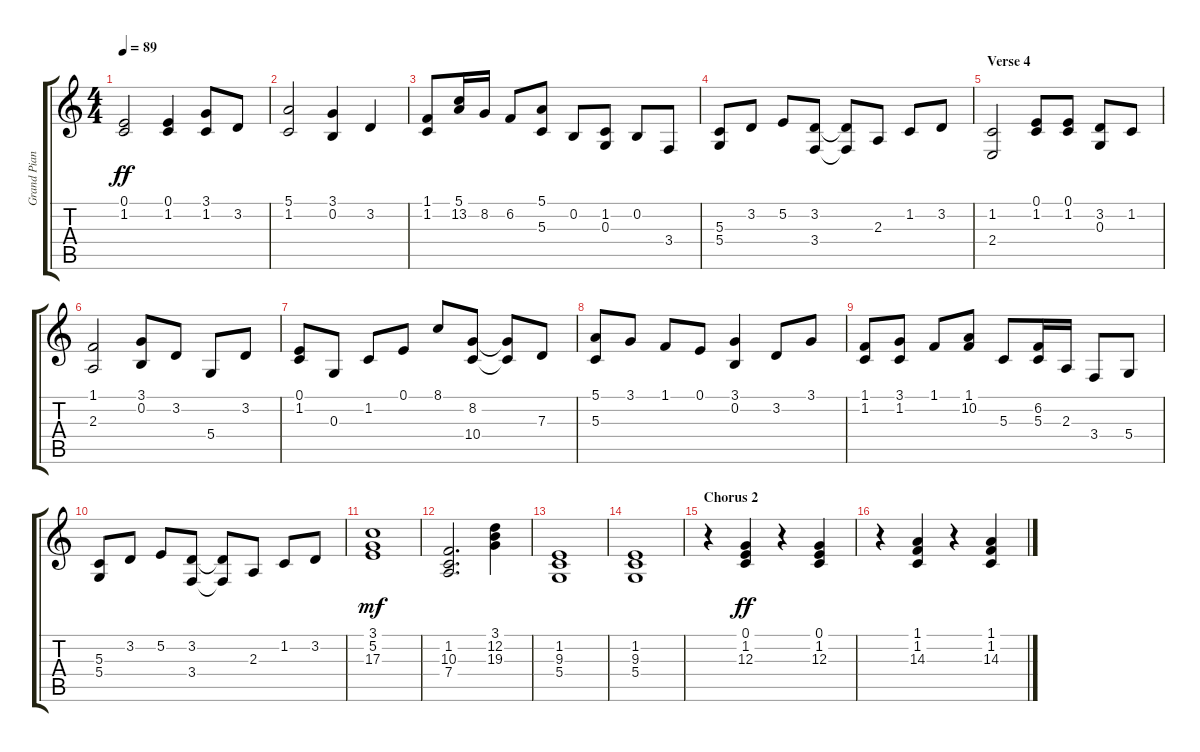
\track ("Grand Piano (Staff 1)" "Grand Pian") {instrument acousticgrandpiano}
\staff {score tabs}
\tuning (E4 B3 G3 D3 A2 E2) {hide}
\ts (4 4)
\tempo 89
\clef g2
\ks c
(0.1 1.2).2{dy ff} (0.1 1.2).4 (3.1 1.2).8 3.2.8 |
(5.1 1.2).2 (3.1 0.2).4 3.2.4 |
(1.1 1.2).8 (5.1 13.2).16 8.2.16 6.2.8 (5.1 5.3).8 0.2.8 (1.2 0.3).8 0.2.8 3.4.8 |
(5.3 5.4).8 3.2.8 5.2.8 (3.2 3.4).8 (3.2{t} 3.4{t}).8 2.3.8 1.2.8 3.2.8 |
\section ("" "Verse 4")
(1.2 2.4).2 (0.1 1.2).8 (0.1 1.2).8 (3.2 0.3).8 1.2.8 |
(1.1 2.3).2 (3.1 0.2).8 3.2.8 5.4.8 3.2.8 |
(0.1 1.2).8 0.3.8 1.2.8 0.1.8 8.1.8 (8.2 10.4).8 (8.2{t} 10.4{t}).8 7.3.8 |
(5.1 5.3).8 3.1.8 1.1.8 0.1.8 (3.1 0.2).4 3.2.8 3.1.8 |
(1.1 1.2).8 (3.1 1.2).8 1.1.8 (1.1 10.2).8 5.3.8 (6.2 5.3).16 2.3.16 3.4.8 5.4.8 |
(5.3 5.4).8 3.2.8 5.2.8 (3.2 3.4).8 (3.2{t} 3.4{t}).8 2.3.8 1.2.8 3.2.8 |
(3.1 5.2 17.3).1{dy mf} |
(1.2 10.3 7.4).2{d} (3.1 12.2 19.3).4 |
(1.2 9.3 5.4).1 |
(1.2 9.3 5.4).1 |
\section ("" "Chorus 2")
r.4 (0.1 1.2 12.3).4{dy ff} r.4 (0.1 1.2 12.3).4 |
r.4 (1.1 1.2 14.3).4 r.4 (1.1 1.2 14.3).4
